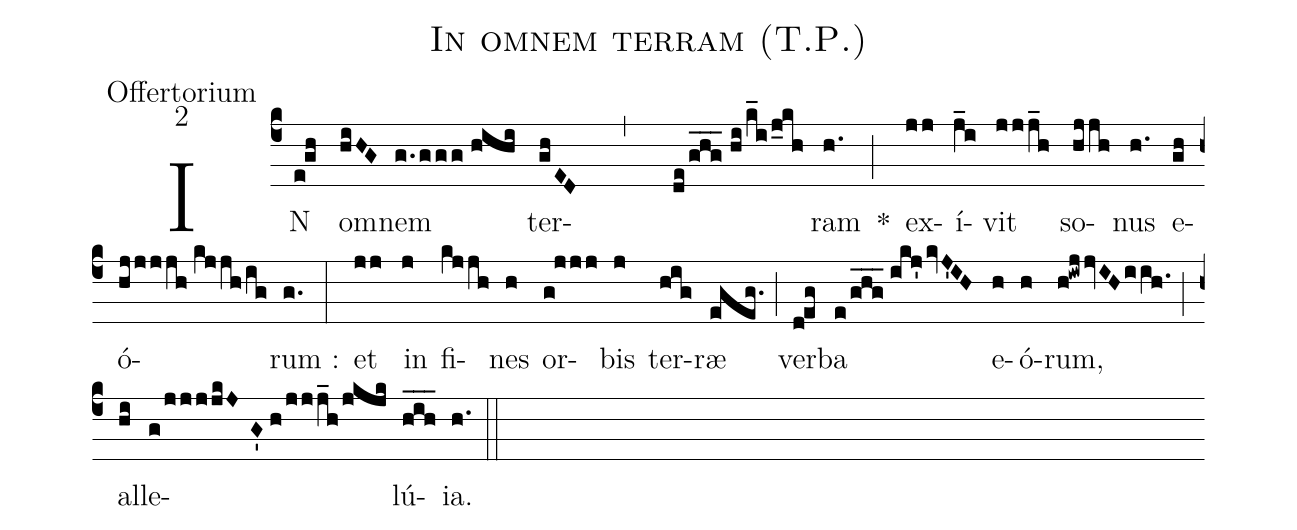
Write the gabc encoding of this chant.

name:In omnem terram (T.P.);
office-part:Offertorium;
mode:2;
%%
(c4) IN(e!gh) om(hiHG/)nem(g.ggg//hihi) ter(ghED , de/ghg___//hi/k_i/j_kh)ram(h.) *(;) ex(jj)í(j_i)vit(jjj_h) so(hjjh)nus(h.) e(gh)ó(hjjjjh//kjjh/ig)rum :(g.) (:) et(jj) in(j) fi(kjjh)nes(h) or(g!jjj)bis(j) ter(hig)ræ(egeg.) (;) ver(d!eg)ba(e/ghg___//ikj'/kvJ'IH) e(h)ó(h)rum,(h!iwjjvIH/iih.) (;) al(hi)le(g/jjjjkJG'//h/jjj_h/jkjk)lú(hih___)ia.(h.) (::)
